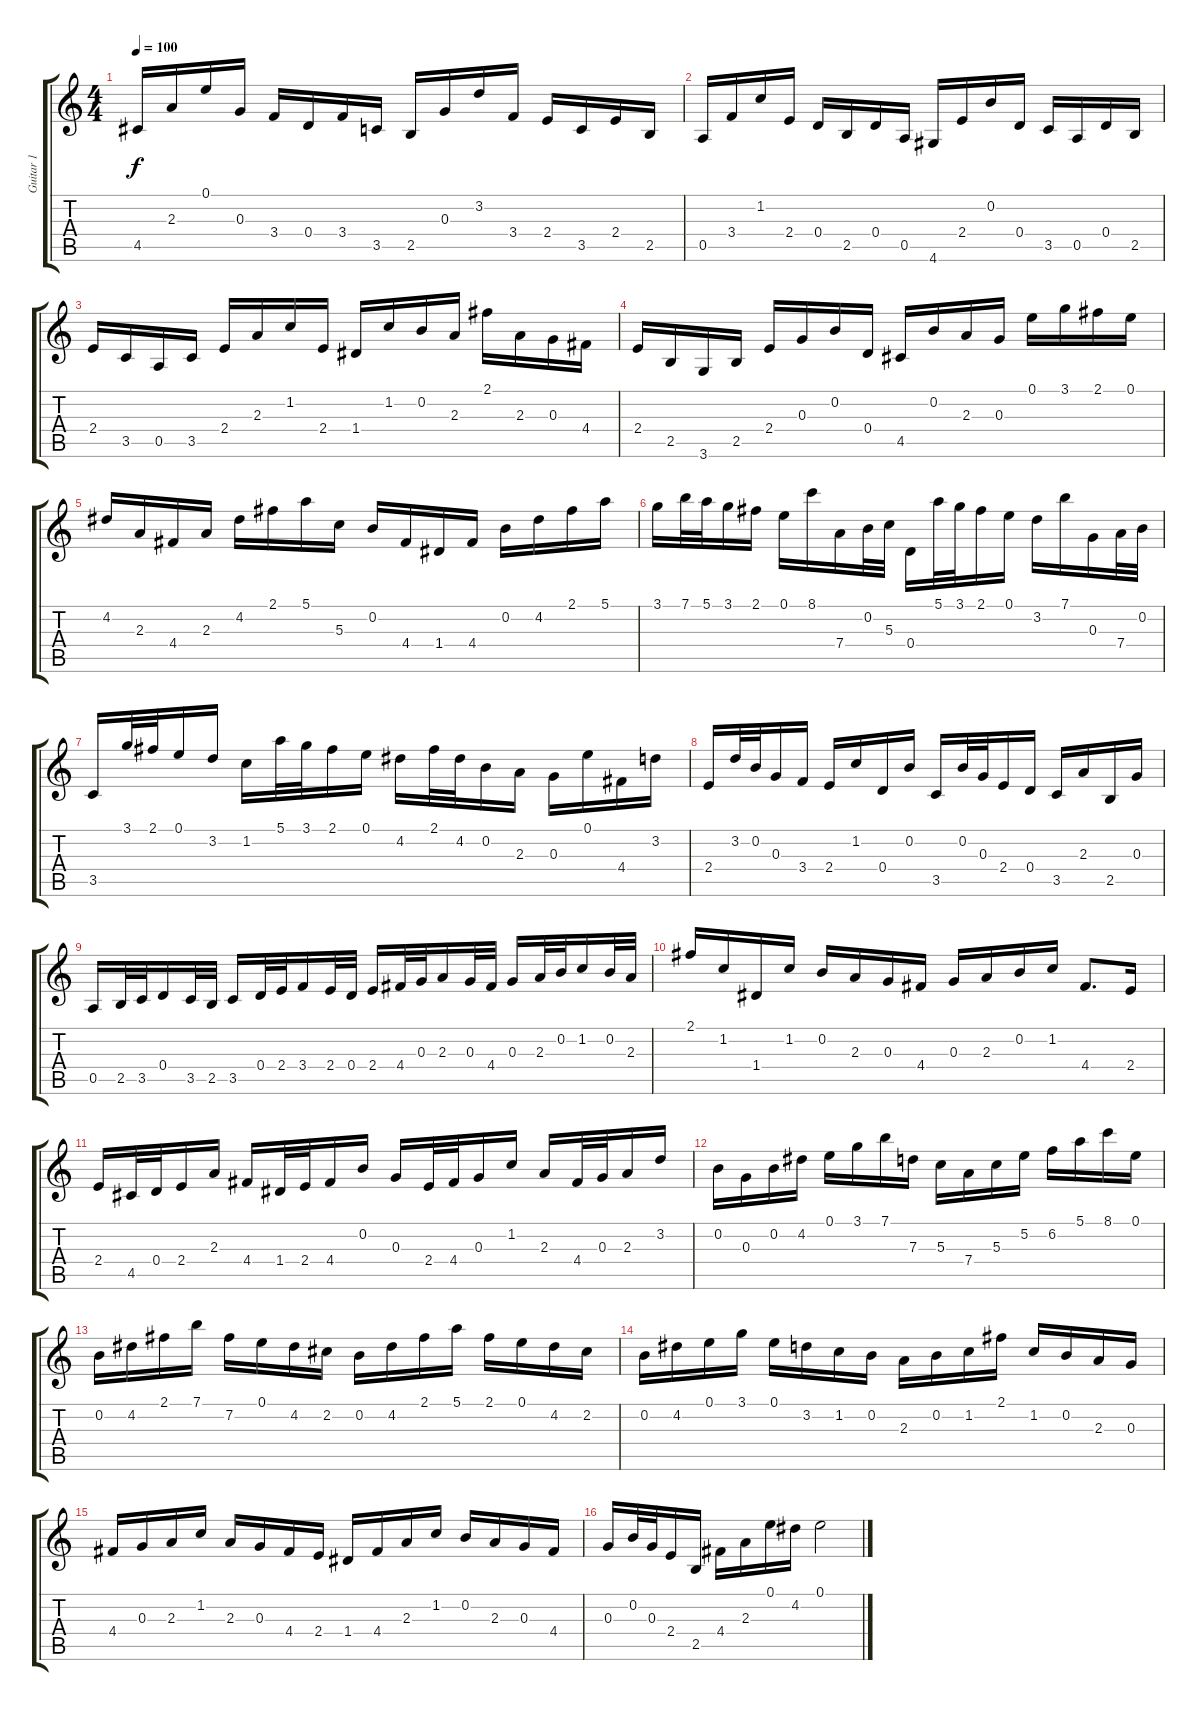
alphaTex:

\track ("Guitar 1" "Guitar 1") {instrument acousticguitarnylon}
\staff {score tabs}
\tuning (E4 B3 G3 D3 A2 E2) {hide}
\ts (4 4)
\tempo 100
\clef g2
\ks c
4.5.16{dy f} 2.3.16 0.1.16 0.3.16 3.4.16 0.4.16 3.4.16 3.5.16 2.5.16 0.3.16 3.2.16 3.4.16 2.4.16 3.5.16 2.4.16 2.5.16 |
0.5.16 3.4.16 1.2.16 2.4.16 0.4.16 2.5.16 0.4.16 0.5.16 4.6.16 2.4.16 0.2.16 0.4.16 3.5.16 0.5.16 0.4.16 2.5.16 |
2.4.16 3.5.16 0.5.16 3.5.16 2.4.16 2.3.16 1.2.16 2.4.16 1.4.16 1.2.16 0.2.16 2.3.16 2.1.16 2.3.16 0.3.16 4.4.16 |
2.4.16 2.5.16 3.6.16 2.5.16 2.4.16 0.3.16 0.2.16 0.4.16 4.5.16 0.2.16 2.3.16 0.3.16 0.1.16 3.1.16 2.1.16 0.1.16 |
4.2.16 2.3.16 4.4.16 2.3.16 4.2.16 2.1.16 5.1.16 5.3.16 0.2.16 4.4.16 1.4.16 4.4.16 0.2.16 4.2.16 2.1.16 5.1.16 |
3.1.16 7.1.32 5.1.32 3.1.16 2.1.16 0.1.16 8.1.16 7.4.16 0.2.32 5.3.32 0.4.16 5.1.32 3.1.32 2.1.16 0.1.16 3.2.16 7.1.16 0.3.16 7.4.32 0.2.32 |
3.5.16 3.1.32 2.1.32 0.1.16 3.2.16 1.2.16 5.1.32 3.1.32 2.1.16 0.1.16 4.2.16 2.1.32 4.2.32 0.2.16 2.3.16 0.3.16 0.1.16 4.4.16 3.2.16 |
2.4.16 3.2.32 0.2.32 0.3.16 3.4.16 2.4.16 1.2.16 0.4.16 0.2.16 3.5.16 0.2.32 0.3.32 2.4.16 0.4.16 3.5.16 2.3.16 2.5.16 0.3.16 |
0.5.16 2.5.32 3.5.32 0.4.16 3.5.32 2.5.32 3.5.16 0.4.32 2.4.32 3.4.16 2.4.32 0.4.32 2.4.16 4.4.32 0.3.32 2.3.16 0.3.32 4.4.32 0.3.16 2.3.32 0.2.32 1.2.16 0.2.32 2.3.32 |
2.1.16 1.2.16 1.4.16 1.2.16 0.2.16 2.3.16 0.3.16 4.4.16 0.3.16 2.3.16 0.2.16 1.2.16 4.4.8{d} 2.4.16 |
2.4.16 4.5.32 0.4.32 2.4.16 2.3.16 4.4.16 1.4.32 2.4.32 4.4.16 0.2.16 0.3.16 2.4.32 4.4.32 0.3.16 1.2.16 2.3.16 4.4.32 0.3.32 2.3.16 3.2.16 |
0.2.16 0.3.16 0.2.16 4.2.16 0.1.16 3.1.16 7.1.16 7.3.16 5.3.16 7.4.16 5.3.16 5.2.16 6.2.16 5.1.16 8.1.16 0.1.16 |
0.2.16 4.2.16 2.1.16 7.1.16 7.2.16 0.1.16 4.2.16 2.2.16 0.2.16 4.2.16 2.1.16 5.1.16 2.1.16 0.1.16 4.2.16 2.2.16 |
0.2.16 4.2.16 0.1.16 3.1.16 0.1.16 3.2.16 1.2.16 0.2.16 2.3.16 0.2.16 1.2.16 2.1.16 1.2.16 0.2.16 2.3.16 0.3.16 |
4.4.16 0.3.16 2.3.16 1.2.16 2.3.16 0.3.16 4.4.16 2.4.16 1.4.16 4.4.16 2.3.16 1.2.16 0.2.16 2.3.16 0.3.16 4.4.16 |
0.3.16 0.2.32 0.3.32 2.4.16 2.5.16 4.4.16 2.3.16 0.1.16 4.2.16 0.1.2
